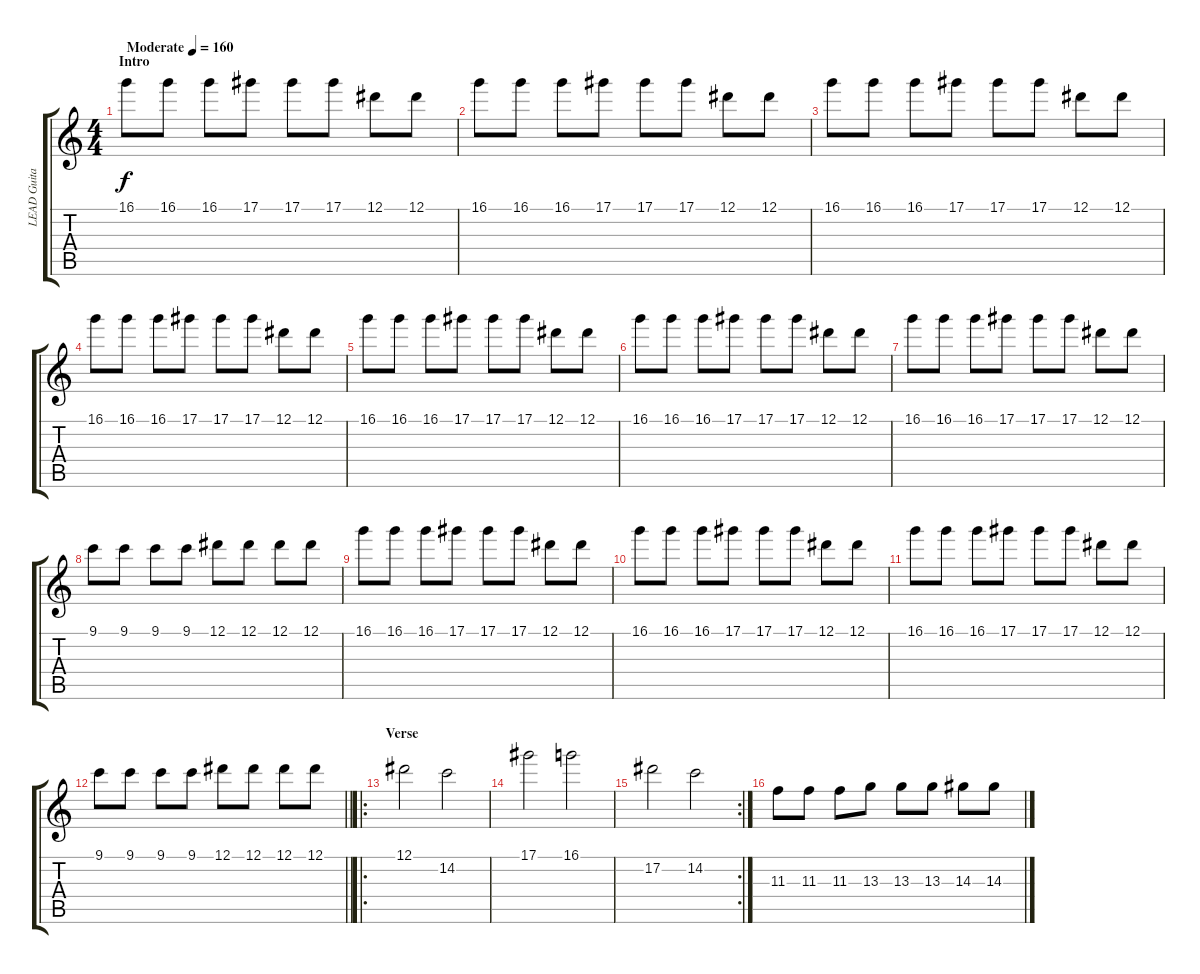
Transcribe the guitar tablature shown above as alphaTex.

\track ("LEAD Guitar" "LEAD Guita") {instrument distortionguitar}
\staff {score tabs}
\tuning (Eb4 Bb3 Gb3 Db3 Ab2 Db2) {hide}
\ts (4 4)
\section ("" "Intro")
\tempo (160 "Moderate")
\clef g2
\ks c
16.1.8{dy f instrument distortionguitar beam Down} 16.1.8{beam Down} 16.1.8 17.1.8 17.1.8 17.1.8 12.1.8 12.1.8 |
16.1.8 16.1.8 16.1.8 17.1.8 17.1.8 17.1.8 12.1.8 12.1.8 |
16.1.8 16.1.8 16.1.8 17.1.8 17.1.8 17.1.8 12.1.8 12.1.8 |
16.1.8 16.1.8 16.1.8 17.1.8 17.1.8 17.1.8 12.1.8 12.1.8 |
16.1.8 16.1.8 16.1.8 17.1.8 17.1.8 17.1.8 12.1.8 12.1.8 |
16.1.8 16.1.8 16.1.8 17.1.8 17.1.8 17.1.8 12.1.8 12.1.8 |
16.1.8 16.1.8 16.1.8 17.1.8 17.1.8 17.1.8 12.1.8 12.1.8 |
9.1.8 9.1.8 9.1.8 9.1.8 12.1.8 12.1.8 12.1.8 12.1.8 |
16.1.8 16.1.8 16.1.8 17.1.8 17.1.8 17.1.8 12.1.8 12.1.8 |
16.1.8 16.1.8 16.1.8 17.1.8 17.1.8 17.1.8 12.1.8 12.1.8 |
16.1.8 16.1.8 16.1.8 17.1.8 17.1.8 17.1.8 12.1.8 12.1.8 |
\barLineRight lightlight
9.1.8 9.1.8 9.1.8 9.1.8 12.1.8 12.1.8 12.1.8 12.1.8 |
\ro
\section ("" "Verse")
12.1.2{volume 10 instrument distortionguitar} 14.2.2 |
17.1.2 16.1.2 |
\rc 2
17.2.2 14.2.2 |
11.3.8{volume 11 instrument distortionguitar} 11.3.8 11.3.8 13.3.8 13.3.8 13.3.8 14.3.8 14.3.8
